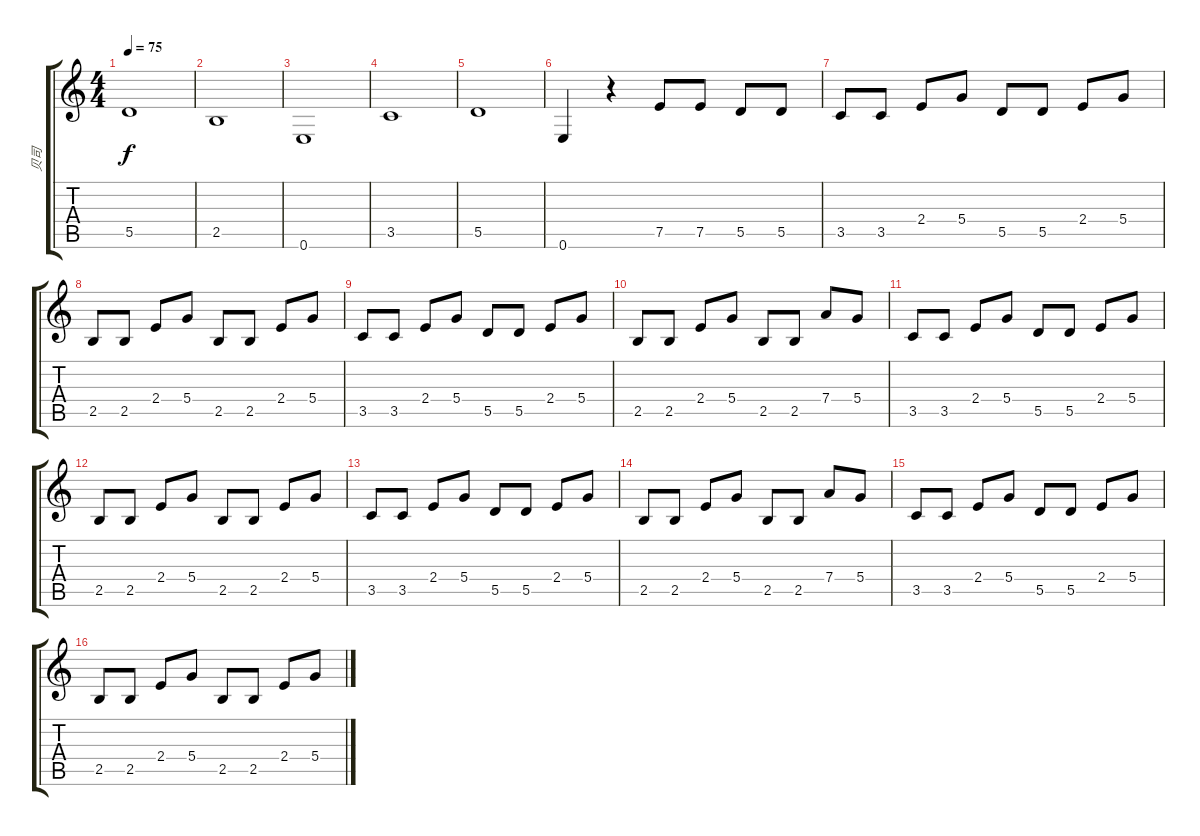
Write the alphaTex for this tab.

\track ("贝司" "贝司") {instrument acousticbass}
\staff {score tabs}
\tuning (E4 B3 G3 D3 A2 E2) {hide}
\ts (4 4)
\tempo 75
\clef g2
\ks c
5.5.1{dy f} |
2.5.1 |
0.6.1 |
3.5.1 |
5.5.1 |
0.6.4 r.4 7.5.8 7.5.8 5.5.8 5.5.8 |
3.5.8 3.5.8 2.4.8 5.4.8 5.5.8 5.5.8 2.4.8 5.4.8 |
2.5.8 2.5.8 2.4.8 5.4.8 2.5.8 2.5.8 2.4.8 5.4.8 |
3.5.8 3.5.8 2.4.8 5.4.8 5.5.8 5.5.8 2.4.8 5.4.8 |
2.5.8 2.5.8 2.4.8 5.4.8 2.5.8 2.5.8 7.4.8 5.4.8 |
3.5.8 3.5.8 2.4.8 5.4.8 5.5.8 5.5.8 2.4.8 5.4.8 |
2.5.8 2.5.8 2.4.8 5.4.8 2.5.8 2.5.8 2.4.8 5.4.8 |
3.5.8 3.5.8 2.4.8 5.4.8 5.5.8 5.5.8 2.4.8 5.4.8 |
2.5.8 2.5.8 2.4.8 5.4.8 2.5.8 2.5.8 7.4.8 5.4.8 |
3.5.8 3.5.8 2.4.8 5.4.8 5.5.8 5.5.8 2.4.8 5.4.8 |
2.5.8 2.5.8 2.4.8 5.4.8 2.5.8 2.5.8 2.4.8 5.4.8
